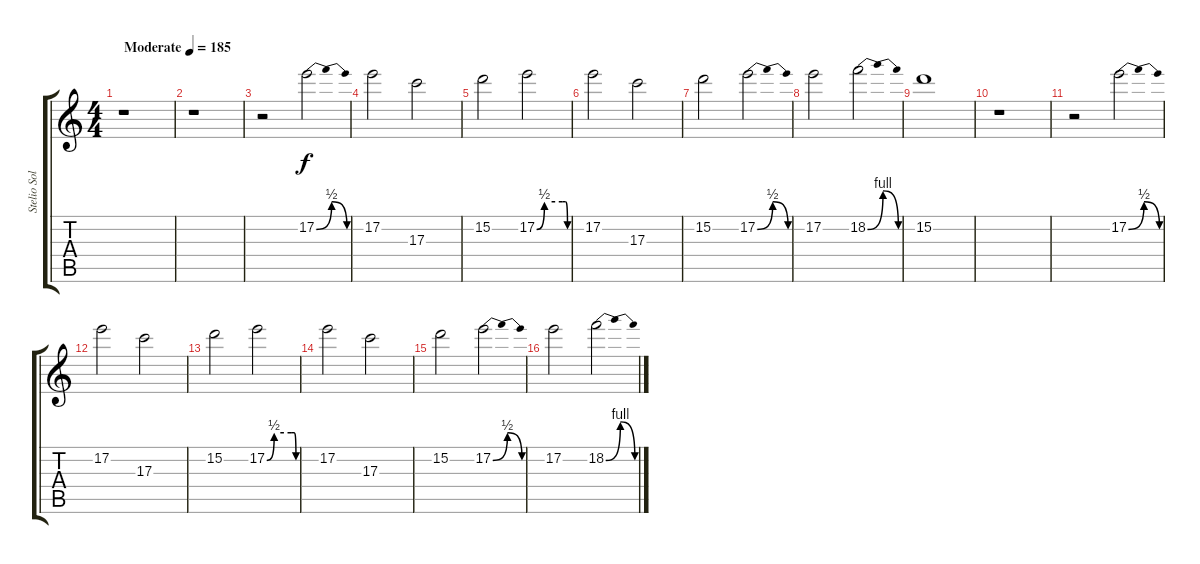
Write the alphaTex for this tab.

\track ("Stelio Solo" "Stelio Sol") {instrument distortionguitar}
\staff {score tabs}
\tuning (E4 B3 G3 D3 A2 E2) {hide}
\ts (4 4)
\tempo (185 "Moderate")
\clef g2
\ks c
r.1{dy f instrument distortionguitar} |
r.1 |
r.2 17.2{be (bendrelease 0 0 15 2 55 2 60 0)}.2 |
17.2.2 17.3.2 |
15.2.2 17.2{be (custom 0 0 15 2 50 2 56 2 60 0)}.2 |
17.2.2 17.3.2 |
15.2.2 17.2{be (bendrelease 0 0 15 2 55 2 60 0)}.2 |
17.2.2 18.2{be (bendrelease 0 0 15 4 55 4 60 0)}.2 |
15.2.1 |
r.1 |
r.2 17.2{be (bendrelease 0 0 15 2 55 2 60 0)}.2 |
17.2.2 17.3.2 |
15.2.2 17.2{be (custom 0 0 15 2 50 2 56 2 60 0)}.2 |
17.2.2 17.3.2 |
15.2.2 17.2{be (bendrelease 0 0 15 2 55 2 60 0)}.2 |
17.2.2 18.2{be (bendrelease 0 0 15 4 55 4 60 0)}.2
